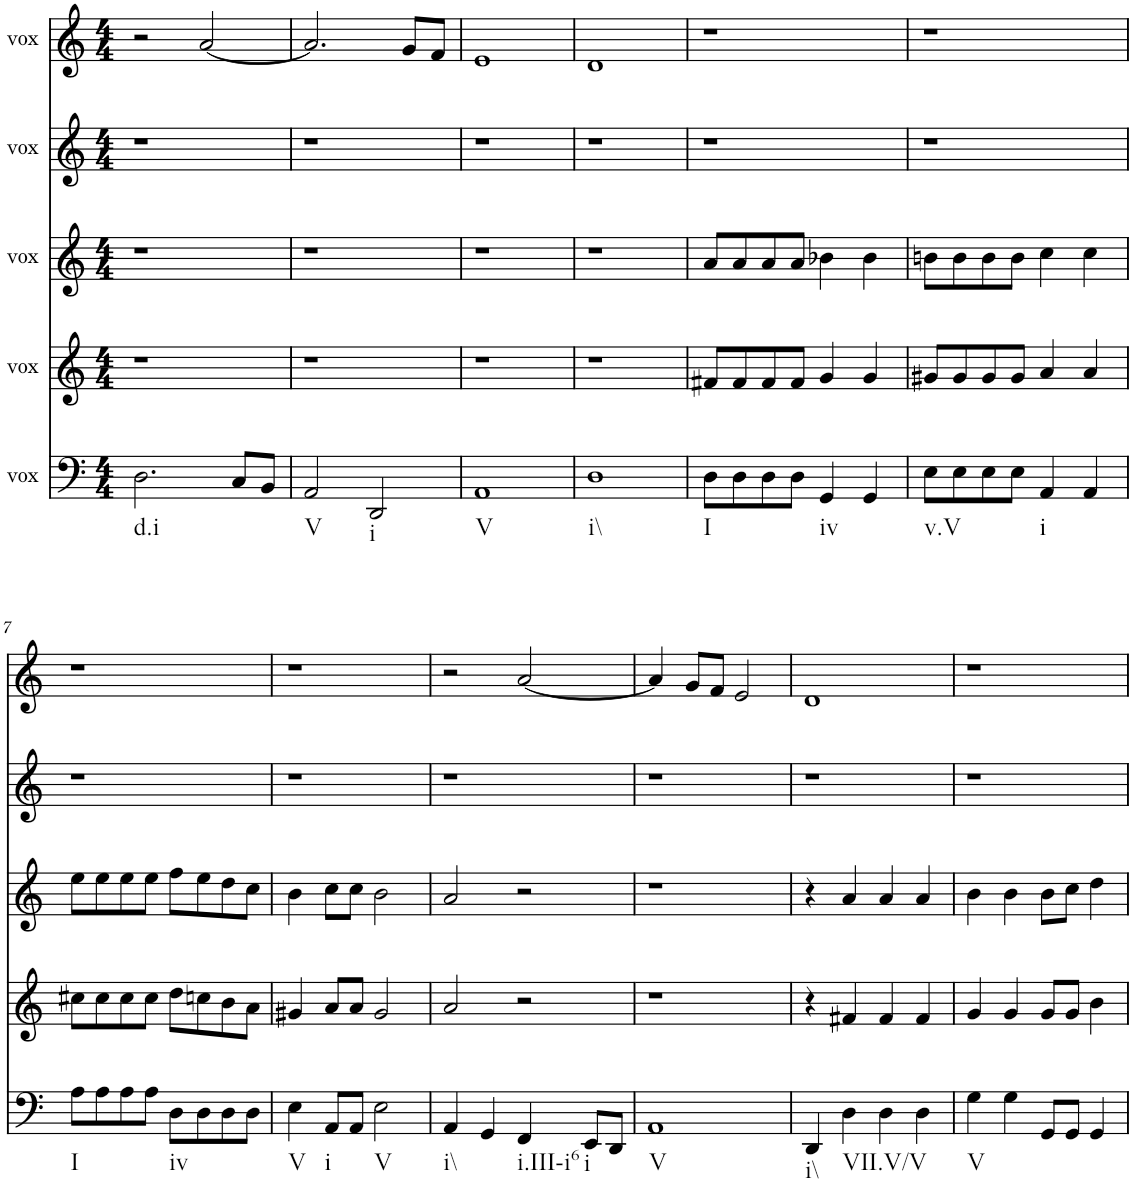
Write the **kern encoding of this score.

**kern	**kern	**kern	**kern	**kern
*part5	*part4	*part3	*part2	*part1
*staff5	*staff4	*staff3	*staff2	*staff1
*I"vox	*I"vox	*I"vox	*I"vox	*I"vox
*clefF4	*clefG2	*clefG2	*clefG2	*clefG2
*k[]	*k[]	*k[]	*k[]	*k[]
*M4/4	*M4/4	*M4/4	*M4/4	*M4/4
=1	=1	=1	=1	=1
!LO:TX:b:t=d.i	!	!	!	!
2.D\	1r	1r	1r	2r
.	.	.	.	[2a/
8C/L	.	.	.	.
8BB/J	.	.	.	.
=2	=2	=2	=2	=2
!LO:TX:b:t=V	!	!	!	!
2AA/	1r	1r	1r	2.a/]
!LO:TX:b:t=i	!	!	!	!
2DD/	.	.	.	.
.	.	.	.	8g/L
.	.	.	.	8f/J
=3	=3	=3	=3	=3
!LO:TX:b:t=V	!	!	!	!
1AA	1r	1r	1r	1e
=4	=4	=4	=4	=4
!LO:TX:b:t=i\\	!	!	!	!
1D	1r	1r	1r	1d
=5	=5	=5	=5	=5
!LO:TX:b:t=I	!	!	!	!
8D\L	8f#X/L	8a/L	1r	1r
8D\	8f#/	8a/	.	.
8D\	8f#/	8a/	.	.
8D\J	8f#/J	8a/J	.	.
!LO:TX:b:t=iv	!	!	!	!
4GG/	4g/	4b-X\	.	.
4GG/	4g/	4b-\	.	.
=6	=6	=6	=6	=6
!LO:TX:b:t=v.V	!	!	!	!
8E\L	8g#X/L	8bn\L	1r	1r
8E\	8g#/	8b\	.	.
8E\	8g#/	8b\	.	.
8E\J	8g#/J	8b\J	.	.
!LO:TX:b:t=i	!	!	!	!
4AA/	4a/	4cc\	.	.
4AA/	4a/	4cc\	.	.
!!LO:LB:g=z
=7	=7	=7	=7	=7
!LO:TX:b:t=I	!	!	!	!
8A\L	8cc#X\L	8ee\L	1r	1r
8A\	8cc#\	8ee\	.	.
8A\	8cc#\	8ee\	.	.
8A\J	8cc#\J	8ee\J	.	.
!LO:TX:b:t=iv	!	!	!	!
8D\L	8dd\L	8ff\L	.	.
8D\	8ccn\	8ee\	.	.
8D\	8b\	8dd\	.	.
8D\J	8a\J	8cc\J	.	.
=8	=8	=8	=8	=8
!LO:TX:b:t=V	!	!	!	!
4E\	4g#X/	4b\	1r	1r
!LO:TX:b:t=i	!	!	!	!
8AA/L	8a/L	8cc\L	.	.
8AA/J	8a/J	8cc\J	.	.
!LO:TX:b:t=V	!	!	!	!
2E\	2g#/	2b\	.	.
=9	=9	=9	=9	=9
!LO:TX:b:t=i\\	!	!	!	!
4AA/	2a/	2a/	1r	2r
4GG/	.	.	.	.
!LO:TX:b:t=i.III-i6	!	!	!	!
4FF/	2r	2r	.	[2a/
!LO:TX:b:t=i	!	!	!	!
8EE/L	.	.	.	.
8DD/J	.	.	.	.
=10	=10	=10	=10	=10
!LO:TX:b:t=V	!	!	!	!
1AA	1r	1r	1r	4a/]
.	.	.	.	8g/L
.	.	.	.	8f/J
.	.	.	.	2e/
=11	=11	=11	=11	=11
!LO:TX:b:t=i\\	!	!	!	!
4DD/	4r	4r	1r	1d
!LO:TX:b:t=VII.V/V	!	!	!	!
4D\	4f#X/	4a/	.	.
4D\	4f#/	4a/	.	.
4D\	4f#/	4a/	.	.
=12	=12	=12	=12	=12
!LO:TX:b:t=V	!	!	!	!
4G\	4g/	4b\	1r	1r
4G\	4g/	4b\	.	.
8GG/L	8g/L	8b\L	.	.
8GG/J	8g/J	8cc\J	.	.
4GG/	4b\	4dd\	.	.
=	=	=	=	=
*-	*-	*-	*-	*-
